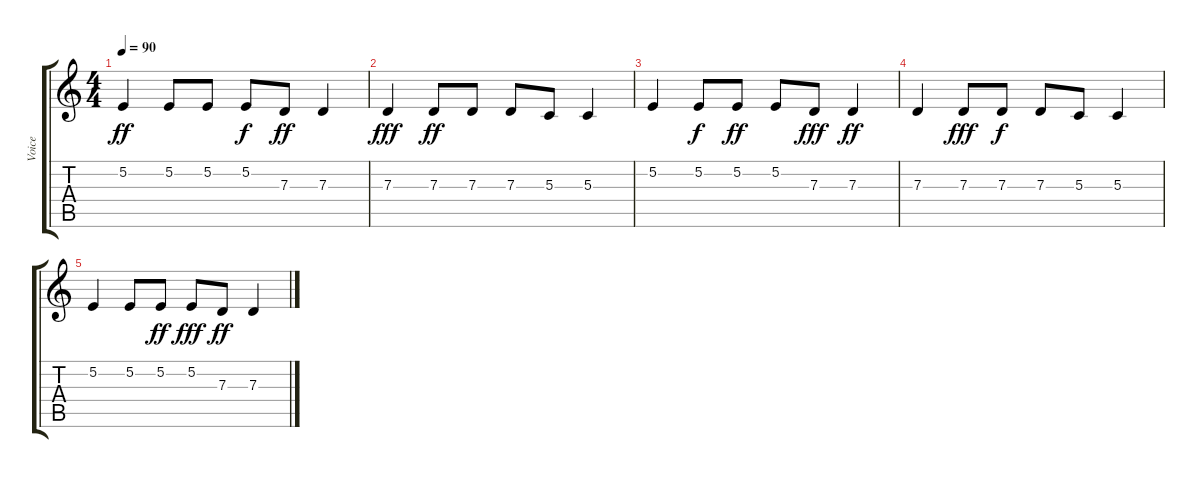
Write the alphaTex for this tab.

\track ("Voice" "Voice") {instrument tenorsax}
\staff {score tabs}
\tuning (E4 B3 G3 D3 A2 E2) {hide}
\ts (4 4)
\tempo 90
\clef g2
\ks c
5.2.4{dy ff} 5.2.8 5.2.8 5.2.8{dy f} 7.3.8{dy ff} 7.3.4 |
7.3.4{dy fff} 7.3.8{dy ff} 7.3.8 7.3.8 5.3.8 5.3.4 |
5.2.4 5.2.8{dy f} 5.2.8{dy ff} 5.2.8 7.3.8{dy fff} 7.3.4{dy ff} |
7.3.4 7.3.8{dy fff} 7.3.8{dy f} 7.3.8 5.3.8 5.3.4 |
5.2.4 5.2.8 5.2.8{dy ff} 5.2.8{dy fff} 7.3.8{dy ff} 7.3.4
